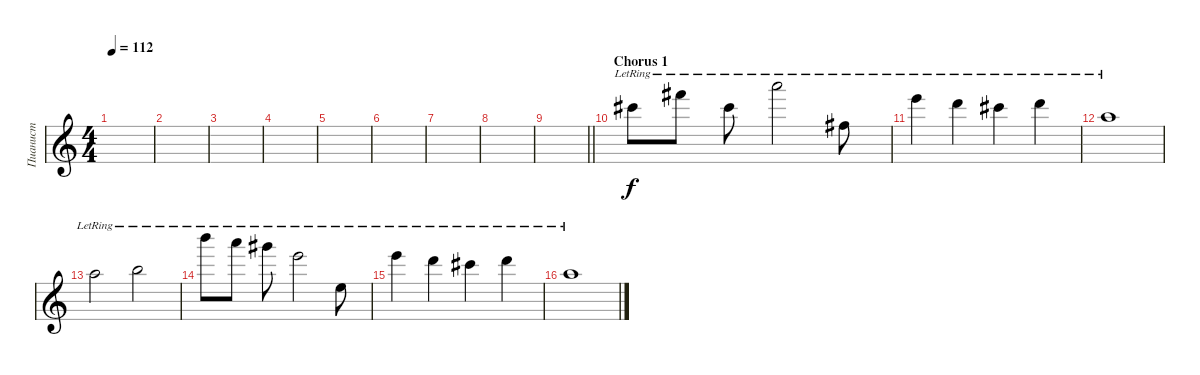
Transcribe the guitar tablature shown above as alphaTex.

\track ("Пианист" "Пианист") {instrument electricpiano1}
\staff {score}
\tuning (E6 B5 G5 D5 A4 D4) {hide}
\ts (4 4)
\tempo 112
\clef g2
\ks c
|
|
|
|
|
|
|
|
\barLineRight lightlight
|
\section ("" "Chorus 1")
11.4{lr}.8 11.3{lr}.8 11.4{lr}.8 14.3{lr}.2 9.5{lr}.8 |
14.4{lr}.4 12.4{lr}.4 11.4{lr}.4 12.4{lr}.4 |
12.5{lr}.1 |
12.5{lr}.2 14.5{lr}.2 |
12.2{lr}.8 14.3{lr}.8 13.3{lr}.8 14.4{lr}.2 14.6{lr}.8 |
14.4{lr}.4 12.4{lr}.4 11.4{lr}.4 12.4{lr}.4 |
12.5{lr}.1
